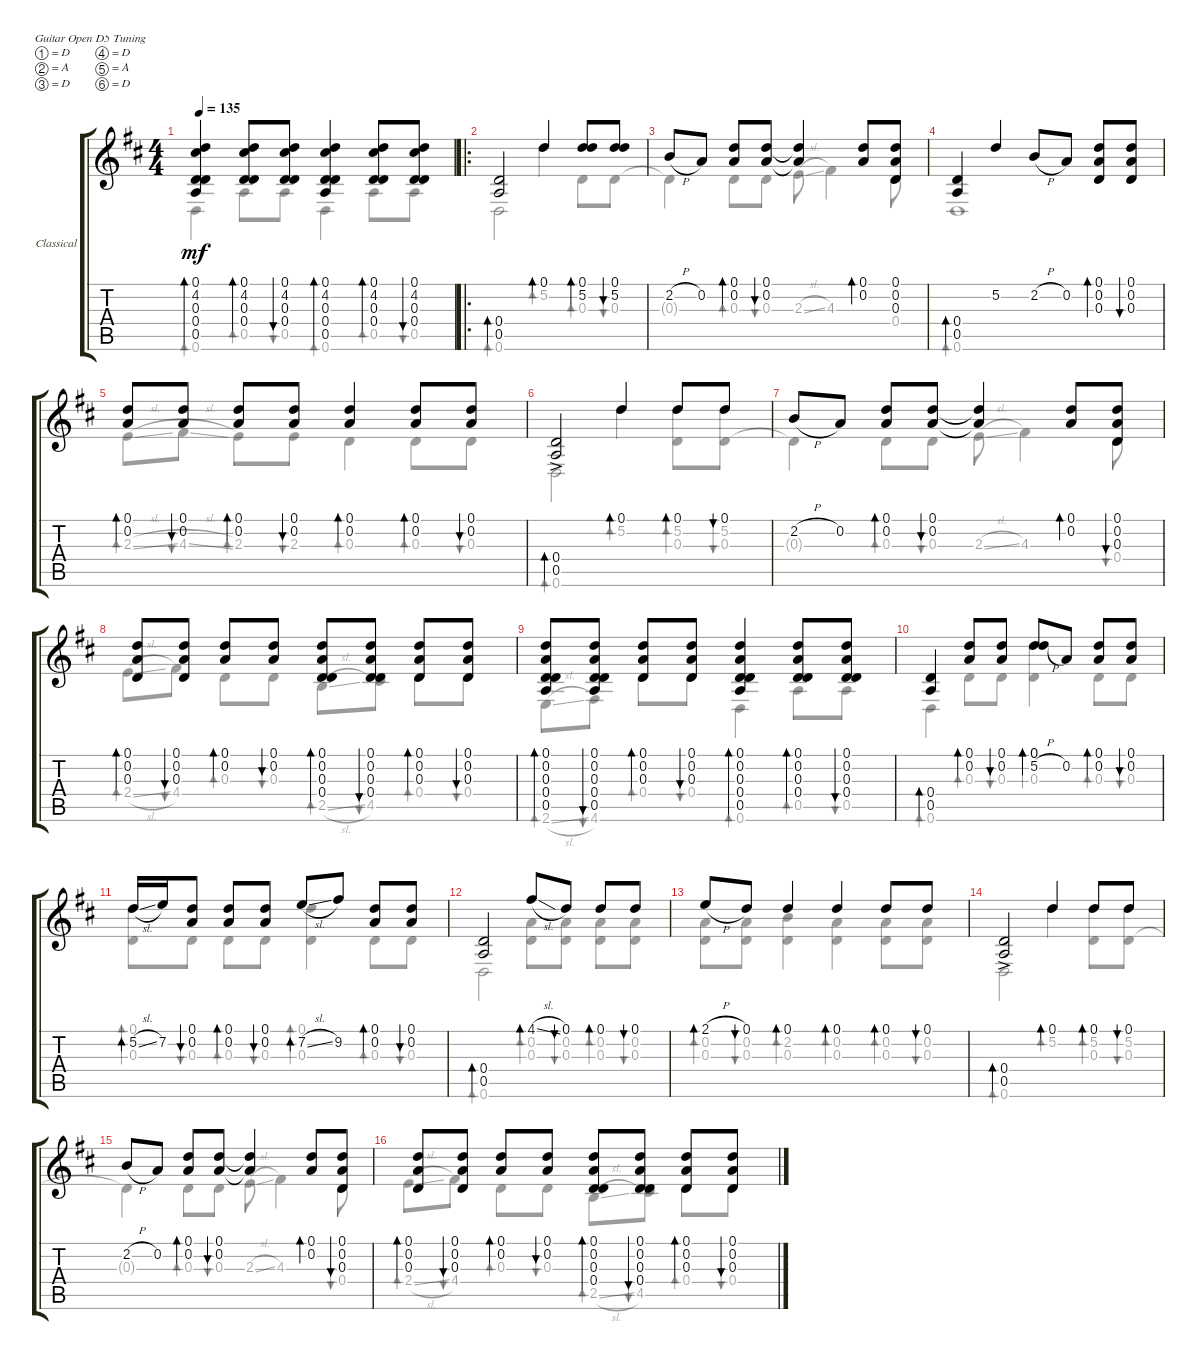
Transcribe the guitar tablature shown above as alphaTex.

\defaultSystemsLayout 4
\bracketExtendMode groupsimilarinstruments
\firstSystemTrackNameOrientation horizontal
\otherSystemsTrackNameOrientation horizontal
\track ("Classical Guitar" "Classical ") {instrument acousticguitarsteel}
\staff {score tabs}
\tuning (D4 A3 D3 D3 A2 D2)
\voice
\ts (4 4)
\tempo 135
\clef g2
\ks d
(0.1 4.2 0.3 0.4 0.5).4{bd 30 dy mf} (0.1 4.2 0.3 0.4).8{bd 30} (0.4 0.3 4.2 0.1).8{bu 30} (0.1 4.2 0.3 0.4 0.5).4{bd 30} (0.1 4.2 0.3 0.4).8{bd 30} (0.4 0.3 4.2 0.1).8{bu 30} |
\ro
(0.4 0.5).2{bd 30} 0.1.4{bd 30} (0.1 5.2).8{bd 30} (0.1 5.2).8{bu 30} |
2.2{h}.8 0.2.8 (0.2 0.1).8{bd 30} (0.2 0.1).8{bu 30} (0.1{t} 0.2{t}).4 (0.1 0.2).8{bd 30} (0.2 0.1 0.3).8 |
(0.4 0.5).4{bd 30} 5.2.4 2.2{h}.8 0.2.8 (0.1 0.2 0.3).8{bd 30} (0.1 0.2 0.3).8{bu 30} |
(0.1 0.2).8{bd 30} (0.2 0.1).8{bu 30} (0.1 0.2).8{bd 30} (0.2 0.1).8{bu 30} (0.1 0.2).4{bd 30} (0.2 0.1).8{bd 30} (0.1 0.2).8{bu 30} |
(0.4 0.5{ac}).2{bd 30} 0.1.4{bd 30} 0.1.8{bd 30} 0.1.8{bu 30} |
2.2{h}.8 0.2.8 (0.1 0.2).8{bd 30} (0.1 0.2).8{bu 30} (0.2{t} 0.1{t}).4 (0.1 0.2).8{bd 30} (0.2 0.1 0.3).8{bu 30} |
(0.3 0.2 0.1).8{bd 30} (0.1 0.2 0.3).8{bu 30} (0.2 0.1).8{bd 30} (0.1 0.2).8{bu 30} (0.2 0.1 0.4 0.3).8{bd 30} (0.3 0.4 0.2 0.1).8{bu 30} (0.1 0.2 0.3).8{bd 30} (0.1 0.2 0.3).8{bu 30} |
(0.1 0.2 0.3 0.4 0.5).8{bd 30} (0.5 0.4 0.3 0.2 0.1).8{bu 30} (0.1 0.2 0.3).8{bd 30} (0.3 0.2 0.1).8{bu 30} (0.1 0.2 0.3 0.4 0.5).4{bd 30} (0.4 0.3 0.2 0.1).8{bd 30} (0.4 0.3 0.2 0.1).8{bu 30} |
(0.4 0.5).4{bd 30} (0.1 0.2).8{bd 30} (0.2 0.1).8{bu 30} (0.1 5.2{h}).8{bd 30} 0.2.8 (0.1 0.2).8{bd 30} (0.2 0.1).8{bu 30} |
5.2{sl}.16{bd 30} 7.2.16 (0.1 0.2).8{bu 30} (0.2 0.1).8{bd 30} (0.1 0.2).8{bu 30} 7.2{sl}.8{bd 30} 9.2.8 (0.2 0.1).8{bd 30} (0.1 0.2).8{bu 30} |
(0.4 0.5).2{bd 30} 4.1{sl}.8{bd 30} 0.1.8{bu 30} 0.1.8{bd 30} 0.1.8{bu 30} |
2.1{h}.8{bd 30} 0.1.8{bu 30} 0.1.4{bd 30} 0.1.4{bd 30} 0.1.8{bd 30} 0.1.8{bu 30} |
(0.5 0.4{ac}).2{bd 30} 0.1.4{bd 30} 0.1.8{bd 30} 0.1.8{bu 30} |
2.2{h}.8 0.2.8 (0.2 0.1).8{bd 30} (0.1 0.2).8{bu 30} (0.2{t} 0.1{t}).4 (0.1 0.2).8{bd 30} (0.2 0.1 0.3).8{bu 30} |
(0.1 0.2 0.3).8{bd 30} (0.3 0.2 0.1).8{bu 30} (0.1 0.2).8{bd 30} (0.2 0.1).8{bu 30} (0.1 0.2 0.3 0.4).8{bd 30} (0.4 0.3 0.2 0.1).8{bu 30} (0.1 0.2 0.3).8{bd 30} (0.3 0.2 0.1).8{bu 30}
\voice
\clef g2
\ottava regular
\simile none
\ks d
0.6.4{bd 30 dy mf} 0.5.8{bd 30} 0.5.8{bu 30} 0.6.4{bd 30} 0.5.8{bd 30} 0.5.8{bu 30} |
0.6.2{bd 30} 5.2.4{bd 30} 0.3.8{bd 30} 0.3.8{bu 30} |
0.3{t}.4 0.3.8{bd 30} 0.3.8{bu 30} 2.3{sl}.8 4.3.4 0.4.8 |
0.6.1{bd 30} |
2.3{sl}.8{bd 30} 4.3{sl}.8{bu 30} 2.3.8{bd 30} 2.3.8{bu 30} 0.3.4{bd 30} 0.3.8{bd 30} 0.3.8{bu 30} |
0.6.2{bd 30} 5.2.4{bd 30} (0.3 5.2).8{bd 30} (0.3 5.2).8{bu 30} |
0.3{t}.4 0.3.8{bd 30} 0.3.8{bu 30} 2.3{sl}.8 4.3.4 0.4.8{bu 30} |
2.4{sl}.8{bd 30} 4.4.8{bu 30} 0.3.8{bd 30} 0.3.8{bu 30} 2.5{sl}.8{bd 30} 4.5.8{bu 30} 0.4.8{bd 30} 0.4.8{bu 30} |
2.6{sl}.8{bd 30} 4.6.8{bu 30} 0.4.8{bd 30} 0.4.8{bu 30} 0.6.4{bd 30} 0.5.8{bd 30} 0.5.8{bu 30} |
0.6.4{bd 30} 0.3.8{bd 30} 0.3.8{bu 30} (0.3 0.1).4{bd 30} 0.3.8{bd 30} 0.3.8{bu 30} |
(0.3 0.1).8{bd 30} 0.3.8{bu 30} 0.3.8{bd 30} 0.3.8{bu 30} (0.3 0.1).4{bd 30} 0.3.8{bd 30} 0.3.8{bu 30} |
0.6.2{bd 30} (0.3 0.2).8{bd 30} (0.3 0.2).8{bu 30} (0.3 0.2).8{bd 30} (0.3 0.2).8{bu 30} |
(0.2 0.3).8{bd 30} (0.3 0.2).8{bu 30} (2.2 0.3).4{bd 30} (0.3 0.2).4{bd 30} (0.2 0.3).8{bd 30} (0.2 0.3).8{bu 30} |
0.6.2{bd 30} 5.2.4{bd 30} (5.2 0.3).8{bd 30} (5.2 0.3).8{bu 30} |
0.3{t}.4 0.3.8{bd 30} 0.3.8{bu 30} 2.3{sl}.8 4.3.4 0.4.8{bu 30} |
2.4{sl}.8{bd 30} 4.4.8{bu 30} 0.3.8{bd 30} 0.3.8{bu 30} 2.5{sl}.8{bd 30} 4.5.8{bu 30} 0.4.8{bd 30} 0.4.8{bu 30}
